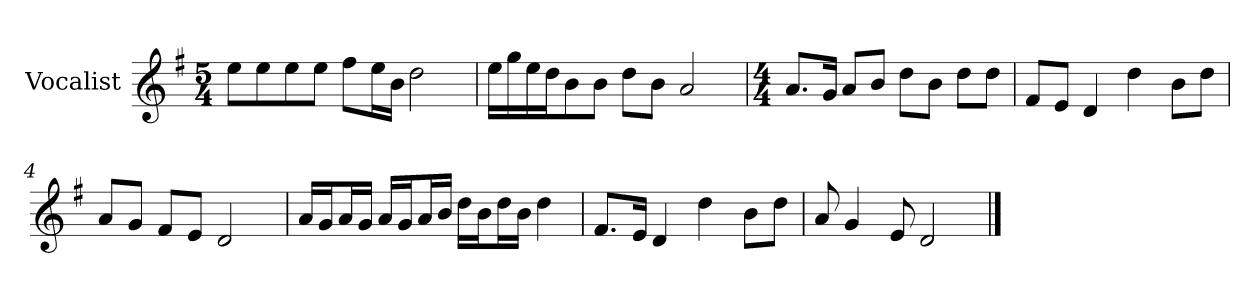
**kern
*part1
*staff1
*I"Vocalist
*k[f#]
*G:
*M5/4
=
8eeL
8ee
8ee
8eeJ
8ff#L
16eeL
16bJJ
2dd
=1
16eeLL
16gg
16ee
16ddJ
8b
8bJ
8ddL
8bJ
2a
=2
*M4/4
8.aL
16gJk
8aL
8bJ
8ddL
8bJ
8ddL
8ddJ
=3
8f#L
8eJ
4d
4dd
8bL
8ddJ
=4
8aL
8gJ
8f#L
8eJ
2d
=5
16aLL
16gJ
16aL
16gJJ
16aLL
16gJ
16aL
16bJJ
16ddLL
16bJ
16ddL
16bJJ
4dd
=6
8.f#L
16eJk
4d
4dd
8bL
8ddJ
=7
8a
4g
8e
2d
==
*-
